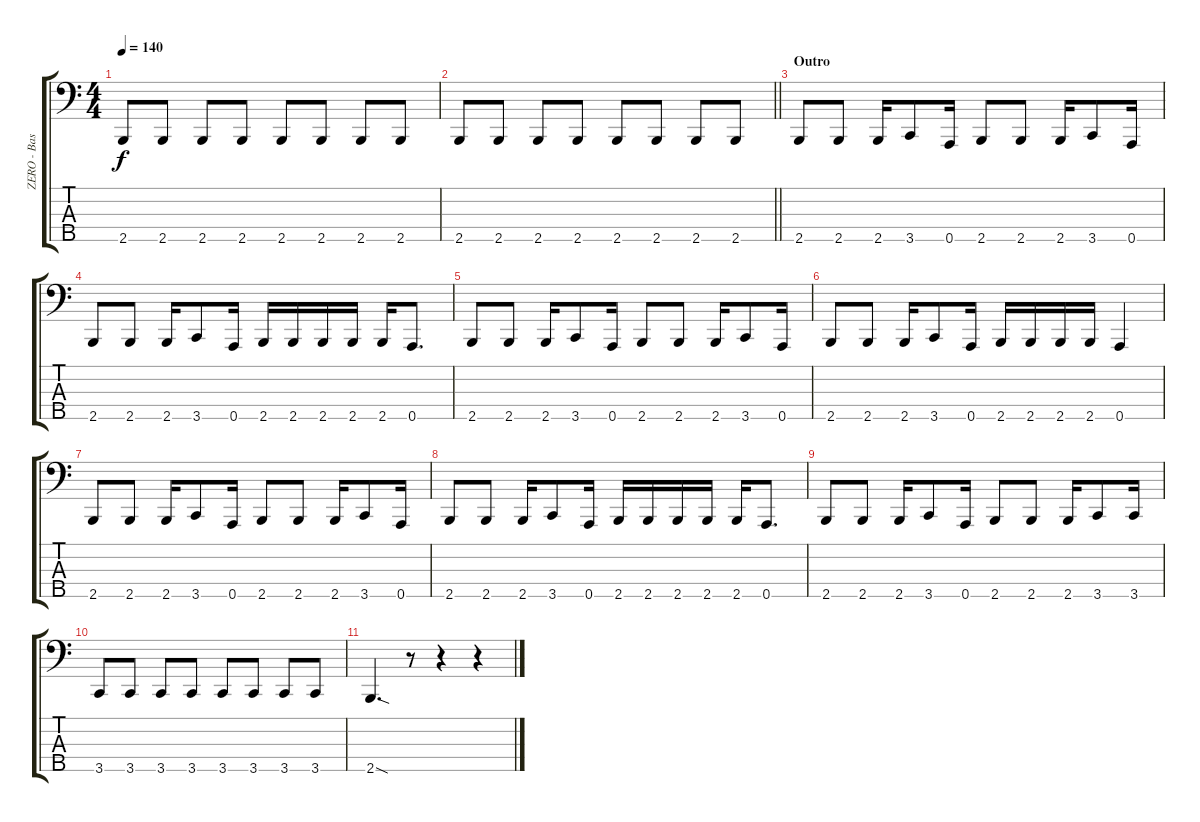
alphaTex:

\track ("ZERO - Bass" "ZERO - Bas") {instrument electricbassfinger}
\staff {score tabs}
\tuning (G2 D2 A1 E1 A0) {hide}
\ts (4 4)
\tempo 140
\clef f4
\ks c
2.5.8{dy f} 2.5.8 2.5.8 2.5.8 2.5.8 2.5.8 2.5.8 2.5.8 |
\barLineRight lightlight
2.5.8 2.5.8 2.5.8 2.5.8 2.5.8 2.5.8 2.5.8 2.5.8 |
\section ("" "Outro")
2.5.8 2.5.8 2.5.16 3.5.8 0.5.16 2.5.8 2.5.8 2.5.16 3.5.8 0.5.16 |
2.5.8 2.5.8 2.5.16 3.5.8 0.5.16 2.5.16 2.5.16 2.5.16 2.5.16 2.5.16 0.5.8{d} |
2.5.8 2.5.8 2.5.16 3.5.8 0.5.16 2.5.8 2.5.8 2.5.16 3.5.8 0.5.16 |
2.5.8 2.5.8 2.5.16 3.5.8 0.5.16 2.5.16 2.5.16 2.5.16 2.5.16 0.5.4 |
2.5.8 2.5.8 2.5.16 3.5.8 0.5.16 2.5.8 2.5.8 2.5.16 3.5.8 0.5.16 |
2.5.8 2.5.8 2.5.16 3.5.8 0.5.16 2.5.16 2.5.16 2.5.16 2.5.16 2.5.16 0.5.8{d} |
2.5.8 2.5.8 2.5.16 3.5.8 0.5.16 2.5.8 2.5.8 2.5.16 3.5.8 3.5.16 |
3.5.8 3.5.8 3.5.8 3.5.8 3.5.8 3.5.8 3.5.8 3.5.8 |
2.5{sod}.4{d} r.8 r.4 r.4
